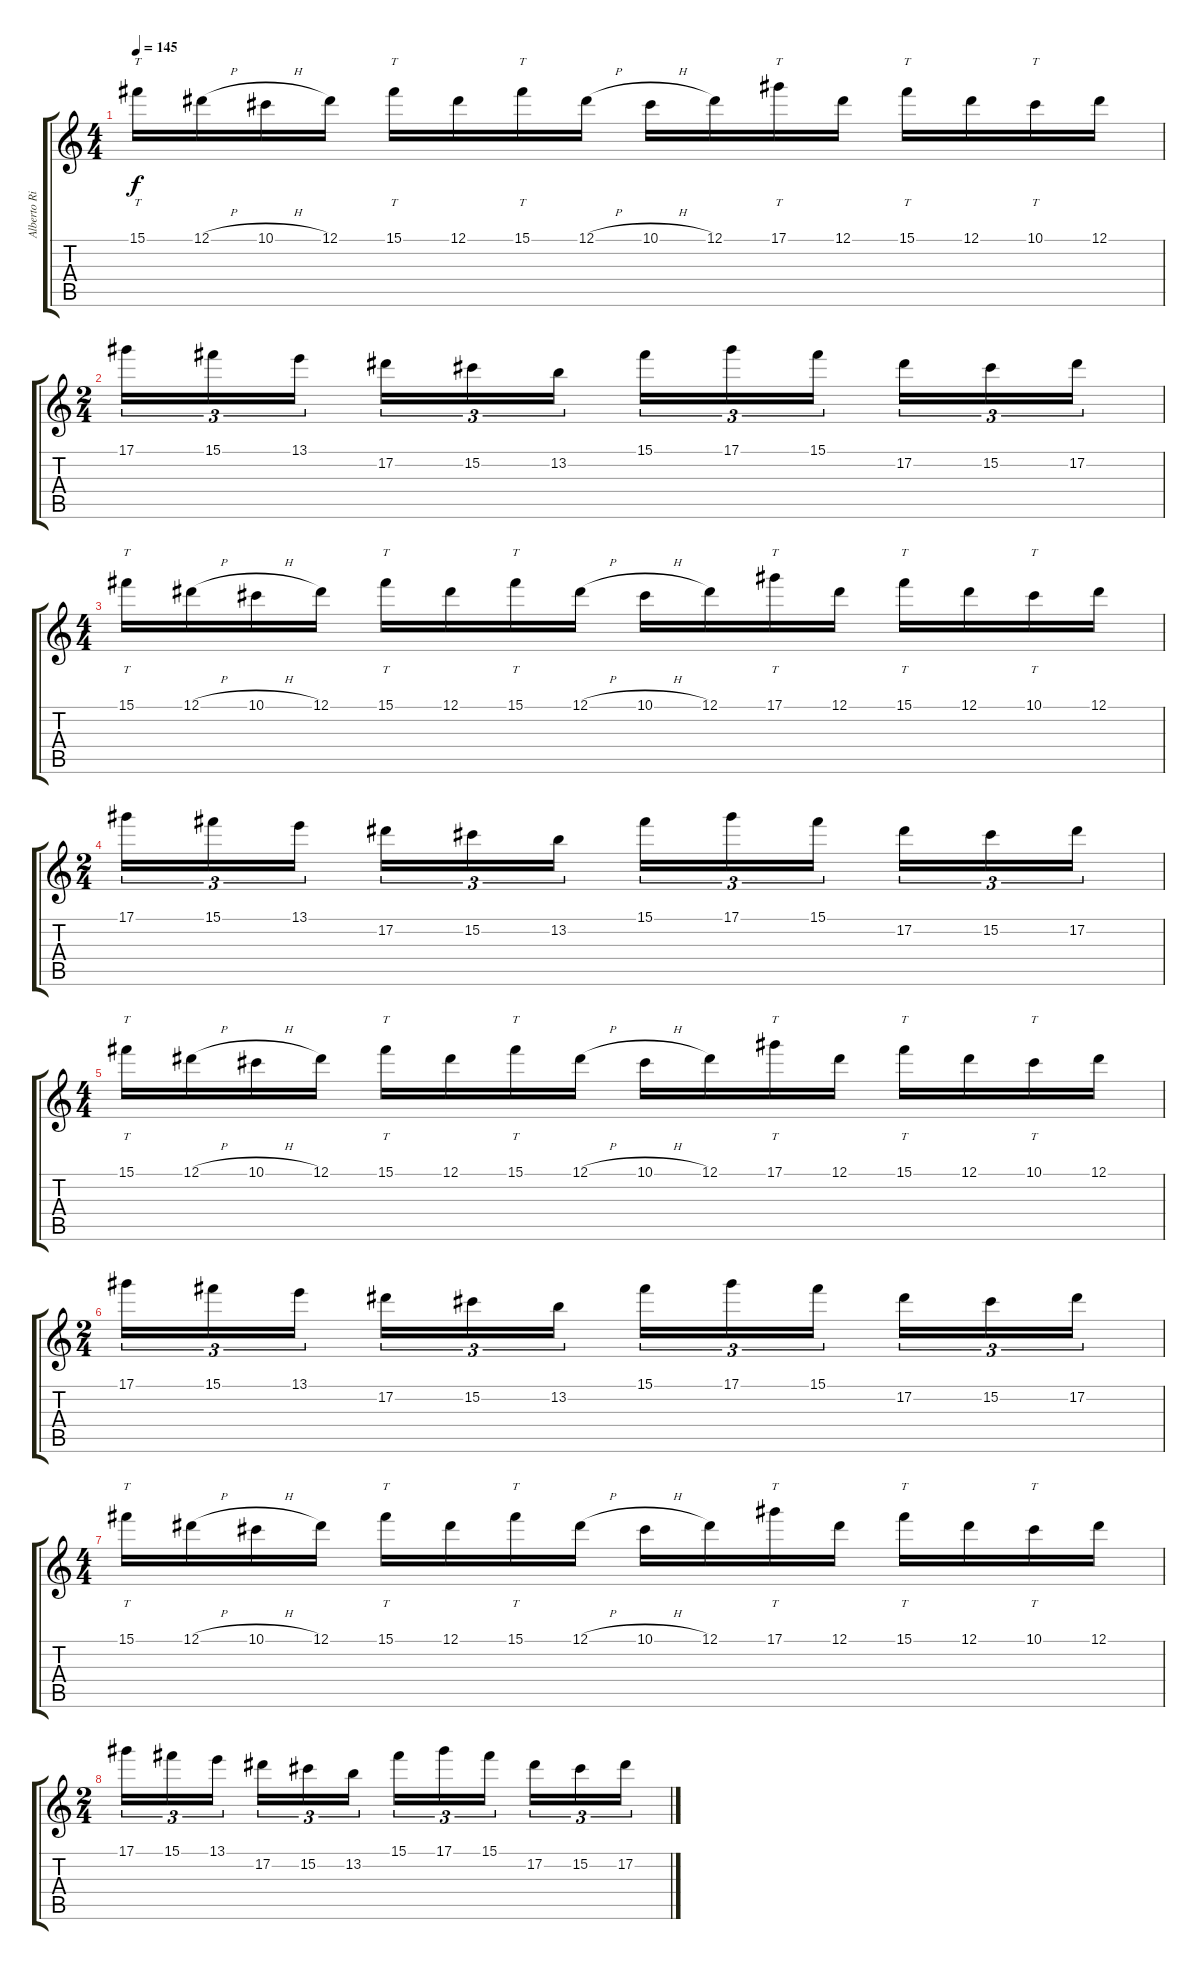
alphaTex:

\track ("Alberto Rionda" "Alberto Ri") {instrument distortionguitar}
\staff {score tabs}
\tuning (Eb4 Bb3 Gb3 Db3 Ab2 Eb2) {hide}
\ts (4 4)
\tempo 145
\clef g2
\ks c
15.1.16{tt dy f} 12.1{h}.16 10.1{h}.16 12.1.16 15.1.16{tt} 12.1.16 15.1.16{tt} 12.1{h}.16 10.1{h}.16 12.1.16 17.1.16{tt} 12.1.16 15.1.16{tt} 12.1.16 10.1.16{tt} 12.1.16 |
\ts (2 4)
17.1.16{tu (3 2)} 15.1.16{tu (3 2)} 13.1.16{tu (3 2) beam splitsecondary} 17.2.16{tu (3 2)} 15.2.16{tu (3 2)} 13.2.16{tu (3 2)} 15.1.16{tu (3 2)} 17.1.16{tu (3 2)} 15.1.16{tu (3 2) beam splitsecondary} 17.2.16{tu (3 2)} 15.2.16{tu (3 2)} 17.2.16{tu (3 2)} |
\ts (4 4)
15.1.16{tt} 12.1{h}.16 10.1{h}.16 12.1.16 15.1.16{tt} 12.1.16 15.1.16{tt} 12.1{h}.16 10.1{h}.16 12.1.16 17.1.16{tt} 12.1.16 15.1.16{tt} 12.1.16 10.1.16{tt} 12.1.16 |
\ts (2 4)
17.1.16{tu (3 2)} 15.1.16{tu (3 2)} 13.1.16{tu (3 2) beam splitsecondary} 17.2.16{tu (3 2)} 15.2.16{tu (3 2)} 13.2.16{tu (3 2)} 15.1.16{tu (3 2)} 17.1.16{tu (3 2)} 15.1.16{tu (3 2) beam splitsecondary} 17.2.16{tu (3 2)} 15.2.16{tu (3 2)} 17.2.16{tu (3 2)} |
\ts (4 4)
15.1.16{tt} 12.1{h}.16 10.1{h}.16 12.1.16 15.1.16{tt} 12.1.16 15.1.16{tt} 12.1{h}.16 10.1{h}.16 12.1.16 17.1.16{tt} 12.1.16 15.1.16{tt} 12.1.16 10.1.16{tt} 12.1.16 |
\ts (2 4)
17.1.16{tu (3 2)} 15.1.16{tu (3 2)} 13.1.16{tu (3 2) beam splitsecondary} 17.2.16{tu (3 2)} 15.2.16{tu (3 2)} 13.2.16{tu (3 2)} 15.1.16{tu (3 2)} 17.1.16{tu (3 2)} 15.1.16{tu (3 2) beam splitsecondary} 17.2.16{tu (3 2)} 15.2.16{tu (3 2)} 17.2.16{tu (3 2)} |
\ts (4 4)
15.1.16{tt} 12.1{h}.16 10.1{h}.16 12.1.16 15.1.16{tt} 12.1.16 15.1.16{tt} 12.1{h}.16 10.1{h}.16 12.1.16 17.1.16{tt} 12.1.16 15.1.16{tt} 12.1.16 10.1.16{tt} 12.1.16 |
\ts (2 4)
17.1.16{tu (3 2)} 15.1.16{tu (3 2)} 13.1.16{tu (3 2) beam splitsecondary} 17.2.16{tu (3 2)} 15.2.16{tu (3 2)} 13.2.16{tu (3 2)} 15.1.16{tu (3 2)} 17.1.16{tu (3 2)} 15.1.16{tu (3 2) beam splitsecondary} 17.2.16{tu (3 2)} 15.2.16{tu (3 2)} 17.2.16{tu (3 2)}
